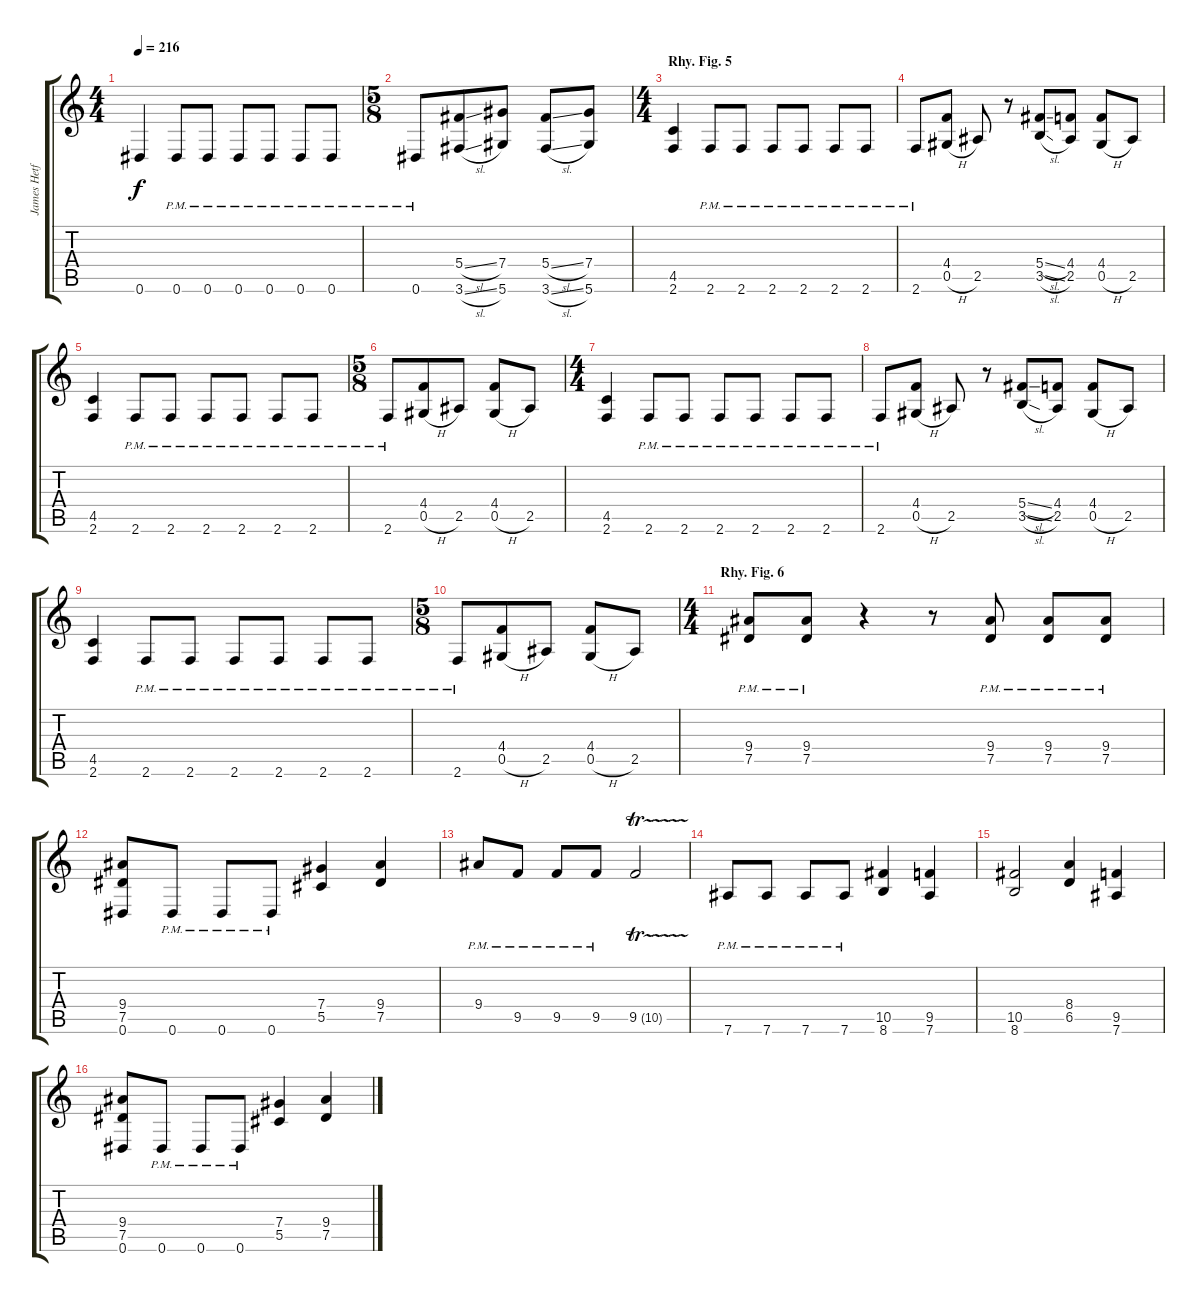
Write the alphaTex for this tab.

\track ("James Hetfield (Distortion Guitar)" "James Hetf") {instrument distortionguitar}
\staff {score tabs}
\tuning (Eb4 Bb3 Gb3 Db3 Ab2 Eb2) {hide}
\ts (4 4)
\tempo 216
\clef g2
\ks c
0.6.4{dy f} 0.6{pm}.8 0.6{pm}.8 0.6{pm}.8 0.6{pm}.8 0.6{pm}.8 0.6{pm}.8 |
\ts (5 8)
0.6{pm}.8 (5.4{sl} 3.6{sl}).8 (7.4 5.6).8 (5.4{sl} 3.6{sl}).8 (7.4 5.6).8 |
\ts (4 4)
\section ("" "Rhy. Fig. 5")
(4.5 2.6).4 2.6{pm}.8 2.6{pm}.8 2.6{pm}.8 2.6{pm}.8 2.6{pm}.8 2.6{pm}.8 |
2.6{pm}.8 (4.4 0.5{h}).8 2.5.8 r.8 (5.4{sl} 3.5{sl}).8 (4.4 2.5).8 (4.4 0.5{h}).8 2.5.8 |
(4.5 2.6).4 2.6{pm}.8 2.6{pm}.8 2.6{pm}.8 2.6{pm}.8 2.6{pm}.8 2.6{pm}.8 |
\ts (5 8)
2.6{pm}.8 (4.4 0.5{h}).8 2.5.8 (4.4 0.5{h}).8 2.5.8 |
\ts (4 4)
(4.5 2.6).4 2.6{pm}.8 2.6{pm}.8 2.6{pm}.8 2.6{pm}.8 2.6{pm}.8 2.6{pm}.8 |
2.6{pm}.8 (4.4 0.5{h}).8 2.5.8 r.8 (5.4{sl} 3.5{sl}).8 (4.4 2.5).8 (4.4 0.5{h}).8 2.5.8 |
(4.5 2.6).4 2.6{pm}.8 2.6{pm}.8 2.6{pm}.8 2.6{pm}.8 2.6{pm}.8 2.6{pm}.8 |
\ts (5 8)
2.6{pm}.8 (4.4 0.5{h}).8 2.5.8 (4.4 0.5{h}).8 2.5.8 |
\ts (4 4)
\section ("" "Rhy. Fig. 6")
(9.4{pm} 7.5{pm}).8 (9.4{pm} 7.5{pm}).8 r.4 r.8 (9.4{pm} 7.5{pm}).8 (9.4{pm} 7.5{pm}).8 (9.4{pm} 7.5{pm}).8 |
(9.4 7.5 0.6).8 0.6{pm}.8 0.6{pm}.8 0.6{pm}.8 (7.4 5.5).4 (9.4 7.5).4 |
9.4{pm}.8 9.5{pm}.8 9.5{pm}.8 9.5{pm}.8 9.5{tr (10 16)}.2 |
7.6{pm}.8 7.6{pm}.8 7.6{pm}.8 7.6{pm}.8 (10.5 8.6).4 (9.5 7.6).4 |
(10.5 8.6).2 (8.4 6.5).4 (9.5 7.6).4 |
(9.4 7.5 0.6).8 0.6{pm}.8 0.6{pm}.8 0.6{pm}.8 (7.4 5.5).4 (9.4 7.5).4
